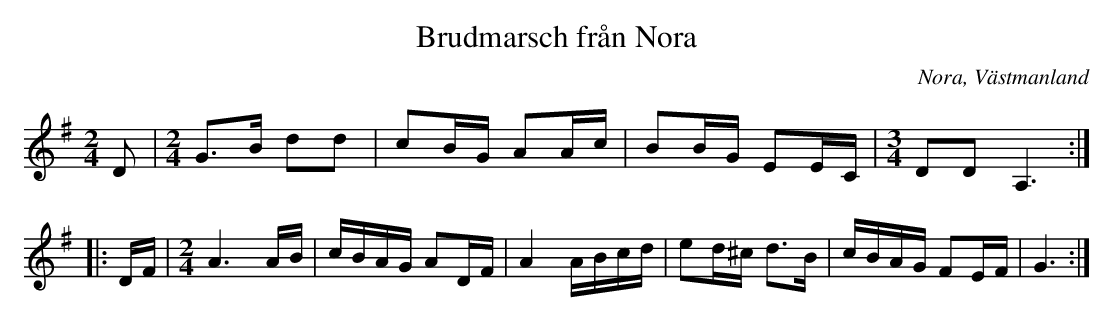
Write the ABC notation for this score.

X:1
T:Brudmarsch från Nora
O:Nora, Västmanland
M:2/4
L:1/16
K:G
D2 | [M:2/4] G3B d2d2 | c2BG A2Ac | B2BG E2EC | [M:3/4] D2D2 A,6 :|
|: DF |[M:2/4] A6 AB | cBAG A2DF | A4 ABcd | e2d^c d3B | cBAG F2EF | G6 :|
